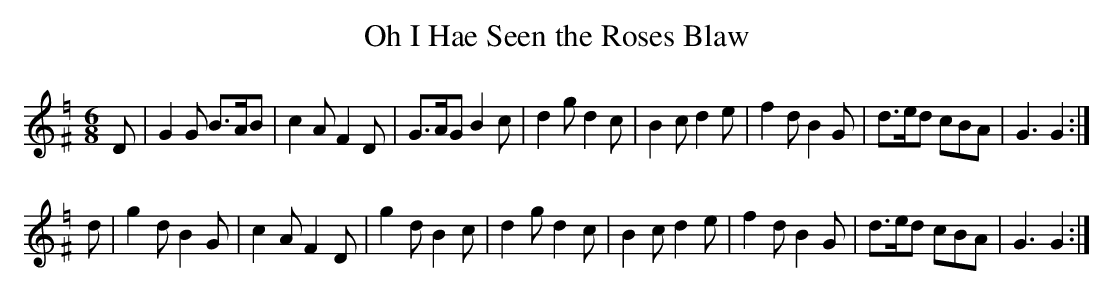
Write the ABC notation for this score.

X:1
T:Oh I Hae Seen the Roses Blaw
M:6/8
L:1/8
K:G =f ^F  % low F's sharp, high F's natural
D|G2G B>AB|c2A F2D|G>AG B2c|d2g d2c|B2c d2e|f2d B2G|d>ed cBA|G3 G2:|
d|g2d B2G |c2A F2D|g2d  B2c|d2g d2c|B2c d2e|f2d B2G|d>ed cBA|G3 G2:|
